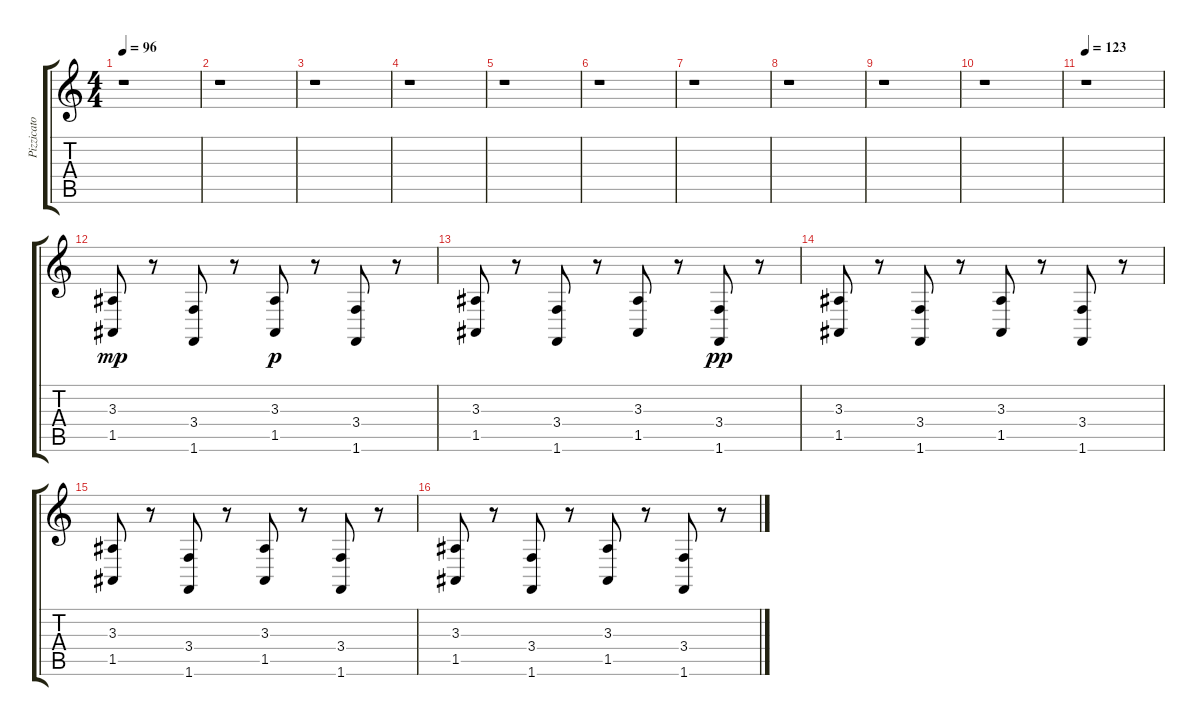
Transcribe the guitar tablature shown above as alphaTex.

\track ("Pizzicato celli/bas" "Pizzicato ") {instrument pizzicatostrings}
\staff {score tabs}
\tuning (E4 B3 G3 D3 A2 E2) {hide}
\ts (4 4)
\tempo 96
\clef g2
\ks c
r.1{dy p} |
r.1 |
r.1 |
r.1 |
r.1 |
r.1 |
r.1 |
r.1 |
r.1 |
r.1 |
\tempo 123
r.1 |
(3.3 1.5).8{dy mp} r.8 (3.4 1.6).8 r.8 (3.3 1.5).8{dy p} r.8 (3.4 1.6).8 r.8 |
(3.3 1.5).8 r.8 (3.4 1.6).8 r.8 (3.3 1.5).8 r.8 (3.4 1.6).8{dy pp} r.8 |
(3.3 1.5).8 r.8 (3.4 1.6).8 r.8 (3.3 1.5).8 r.8 (3.4 1.6).8 r.8 |
(3.3 1.5).8 r.8 (3.4 1.6).8 r.8 (3.3 1.5).8 r.8 (3.4 1.6).8 r.8 |
(3.3 1.5).8 r.8 (3.4 1.6).8 r.8 (3.3 1.5).8 r.8 (3.4 1.6).8 r.8
